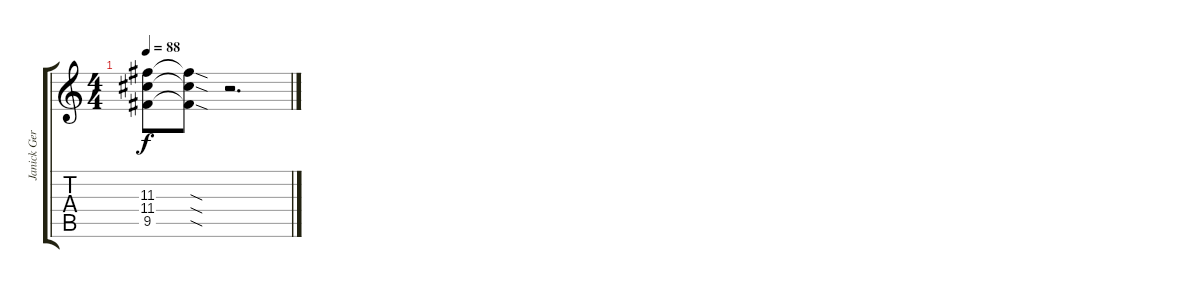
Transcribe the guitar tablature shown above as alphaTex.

\track ("Janick Gers" "Janick Ger") {instrument overdrivenguitar}
\staff {score tabs}
\tuning (E4 B3 G3 D3 A2 E2) {hide}
\ts (4 4)
\tempo 88
\clef g2
\ks c
(11.3 11.4 9.5).8{dy f} (11.3{sod t} 11.4{sod t} 9.5{sod t}).8 r.2{d}
